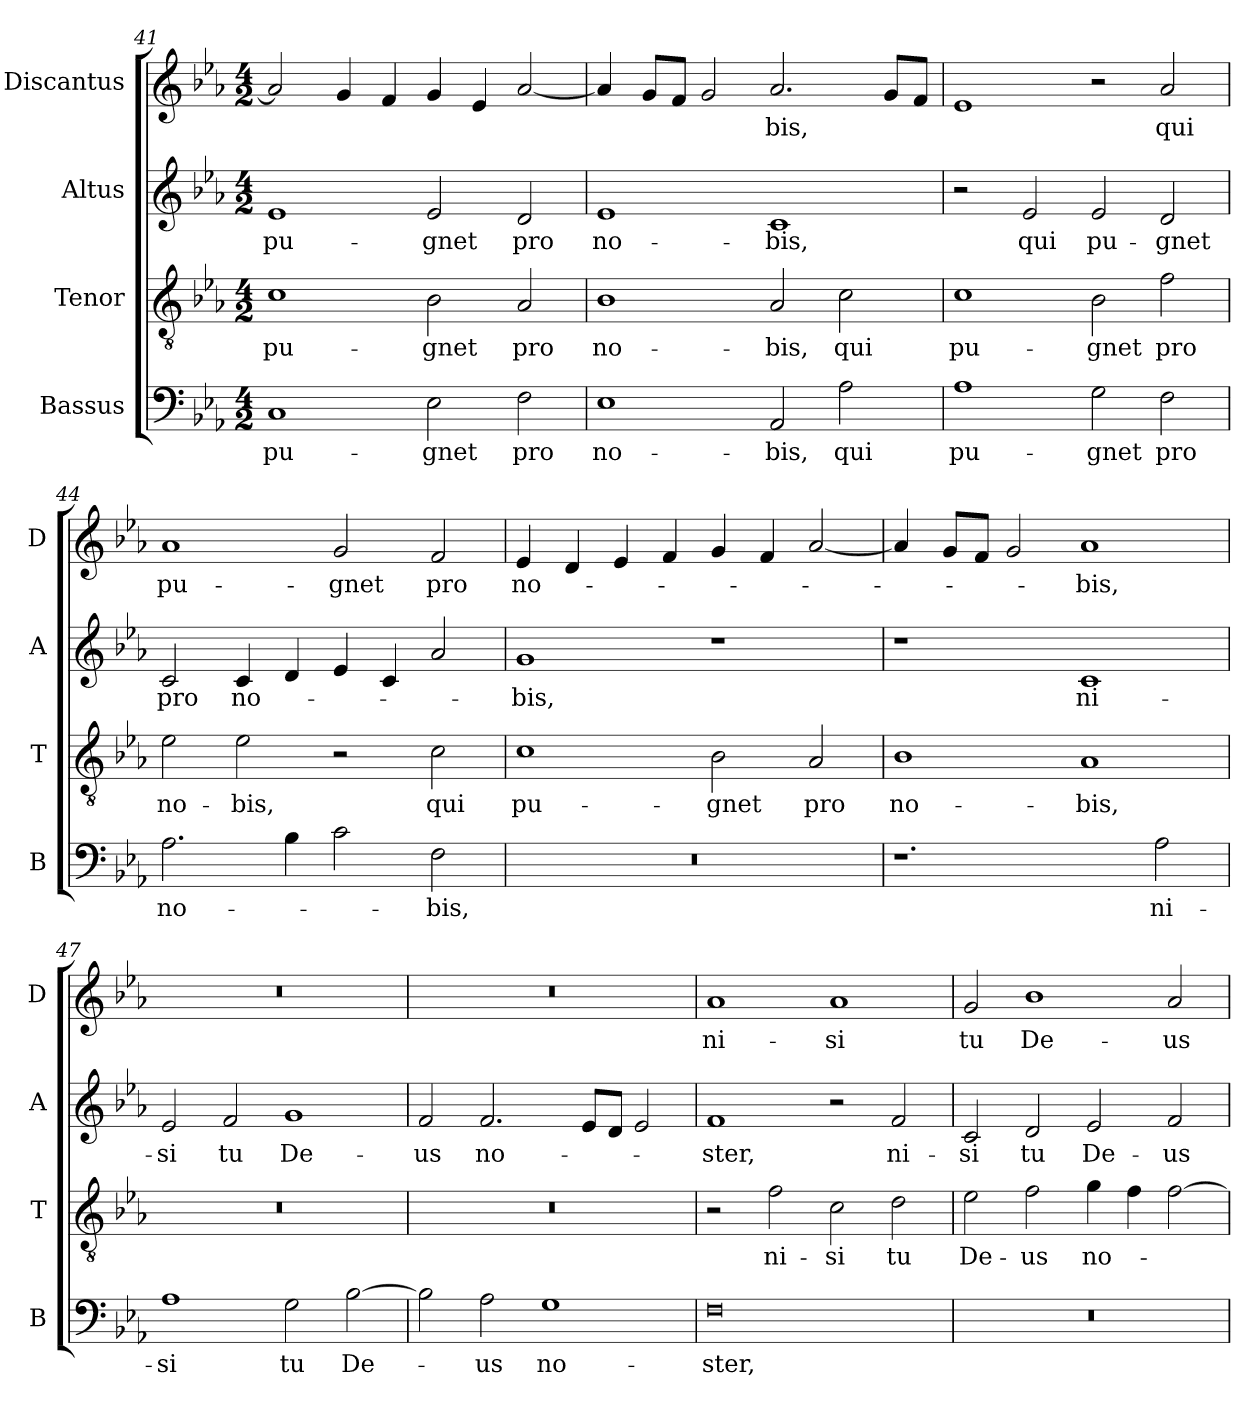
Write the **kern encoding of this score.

**kern	**text	**kern	**text	**kern	**text	**kern	**text
*part4	*part4	*part3	*part3	*part2	*part2	*part1	*part1
*staff4	*staff4	*staff3	*staff3	*staff2	*staff2	*staff1	*staff1
*I"Bassus	*	*I"Tenor	*	*I"Altus	*	*I"Discantus	*
*I'B	*	*I'T	*	*I'A	*	*I'D	*
*clefF4	*	*clefGv2	*	*clefG2	*	*clefG2	*
*k[b-e-a-]	*	*k[b-e-a-]	*	*k[b-e-a-]	*	*k[b-e-a-]	*
*E-:	*	*E-:	*	*E-:	*	*E-:	*
*M4/2	*	*M4/2	*	*M4/2	*	*M4/2	*
=41	=41	=41	=41	=41	=41	=41	=41
!	!LO:LY:b	!	!LO:LY:b	!	!LO:LY:b	!	!
1C	pu-	1c	pu-	1e-	pu-	2a-/]	.
.	.	.	.	.	.	4g/	.
.	.	.	.	.	.	4f/	.
!	!LO:LY:b	!	!LO:LY:b	!	!LO:LY:b	!	!
2E-\	-gnet	2B-\	-gnet	2e-/	-gnet	4g/	.
.	.	.	.	.	.	4e-/	.
!	!LO:LY:b	!	!LO:LY:b	!	!LO:LY:b	!	!
2F\	pro	2A-/	pro	2d/	pro	[2a-/	.
=42	=42	=42	=42	=42	=42	=42	=42
!	!LO:LY:b	!	!LO:LY:b	!	!LO:LY:b	!	!
1E-	no-	1B-	no-	1e-	no-	4a-/]	.
.	.	.	.	.	.	8g/L	.
.	.	.	.	.	.	8f/J	.
.	.	.	.	.	.	2g/	.
!	!LO:LY:b	!	!LO:LY:b	!	!LO:LY:b	!	!LO:LY:b
2AA-/	-bis,	2A-/	-bis,	1c	-bis,	2.a-/	-bis,
!	!LO:LY:b	!	!LO:LY:b	!	!	!	!
2A-\	qui	2c\	qui	.	.	.	.
.	.	.	.	.	.	8g/L	.
.	.	.	.	.	.	8f/J	.
=43	=43	=43	=43	=43	=43	=43	=43
!	!LO:LY:b	!	!LO:LY:b	!	!	!	!
1A-	pu-	1c	pu-	2r	.	1e-	.
!	!	!	!	!	!LO:LY:b	!	!
.	.	.	.	2e-/	qui	.	.
!	!LO:LY:b	!	!LO:LY:b	!	!LO:LY:b	!	!
2G\	-gnet	2B-\	-gnet	2e-/	pu-	2r	.
!	!LO:LY:b	!	!LO:LY:b	!	!LO:LY:b	!	!LO:LY:b
2F\	pro	2f\	pro	2d/	-gnet	2a-/	qui
!!LO:PB:g=z
=44	=44	=44	=44	=44	=44	=44	=44
!	!LO:LY:b	!	!LO:LY:b	!	!LO:LY:b	!	!LO:LY:b
2.A-\	no-	2e-\	no-	2c/	pro	1a-	pu-
!	!	!	!LO:LY:b	!	!LO:LY:b	!	!
.	.	2e-\	-bis,	4c/	no-	.	.
4B-\	.	.	.	4d/	.	.	.
!	!	!	!	!	!	!	!LO:LY:b
2c\	.	2r	.	4e-/	.	2g/	-gnet
.	.	.	.	4c/	.	.	.
!	!LO:LY:b	!	!LO:LY:b	!	!	!	!LO:LY:b
2F\	-bis,	2c\	qui	2a-/	.	2f/	pro
=45	=45	=45	=45	=45	=45	=45	=45
!	!	!	!LO:LY:b	!	!LO:LY:b	!	!LO:LY:b
0r	.	1c	pu-	1g	-bis,	4e-/	no-
.	.	.	.	.	.	4d/	.
.	.	.	.	.	.	4e-/	.
.	.	.	.	.	.	4f/	.
!	!	!	!LO:LY:b	!	!	!	!
.	.	2B-\	-gnet	1r	.	4g/	.
.	.	.	.	.	.	4f/	.
!	!	!	!LO:LY:b	!	!	!	!
.	.	2A-/	pro	.	.	[2a-/	.
=46	=46	=46	=46	=46	=46	=46	=46
!	!	!	!LO:LY:b	!	!	!	!
1.r	.	1B-	no-	1r	.	4a-/]	.
.	.	.	.	.	.	8g/L	.
.	.	.	.	.	.	8f/J	.
.	.	.	.	.	.	2g/	.
!	!	!	!LO:LY:b	!	!LO:LY:b	!	!LO:LY:b
.	.	1A-	-bis,	1c	ni-	1a-	-bis,
!	!LO:LY:b	!	!	!	!	!	!
2A-\	ni-	.	.	.	.	.	.
=47	=47	=47	=47	=47	=47	=47	=47
!	!LO:LY:b	!	!	!	!LO:LY:b	!	!
1A-	-si	0r	.	2e-/	-si	0r	.
!	!	!	!	!	!LO:LY:b	!	!
.	.	.	.	2f/	tu	.	.
!	!LO:LY:b	!	!	!	!LO:LY:b	!	!
2G\	tu	.	.	1g	De-	.	.
!	!LO:LY:b	!	!	!	!	!	!
[2B-\	De-	.	.	.	.	.	.
=48	=48	=48	=48	=48	=48	=48	=48
!	!	!	!	!	!LO:LY:b	!	!
2B-\]	.	0r	.	2f/	-us	0r	.
!	!LO:LY:b	!	!	!	!LO:LY:b	!	!
2A-\	-us	.	.	2.f/	no-	.	.
!	!LO:LY:b	!	!	!	!	!	!
1G	no-	.	.	.	.	.	.
.	.	.	.	8e-/L	.	.	.
.	.	.	.	8d/J	.	.	.
.	.	.	.	2e-/	.	.	.
=49	=49	=49	=49	=49	=49	=49	=49
!	!LO:LY:b	!	!	!	!LO:LY:b	!	!LO:LY:b
0F	-ster,	2r	.	1f	-ster,	1a-	ni-
!	!	!	!LO:LY:b	!	!	!	!
.	.	2f\	ni-	.	.	.	.
!	!	!	!LO:LY:b	!	!	!	!LO:LY:b
.	.	2c\	-si	2r	.	1a-	-si
!	!	!	!LO:LY:b	!	!LO:LY:b	!	!
.	.	2d\	tu	2f/	ni-	.	.
!!LO:LB:g=z
=50	=50	=50	=50	=50	=50	=50	=50
!	!	!	!LO:LY:b	!	!LO:LY:b	!	!LO:LY:b
0r	.	2e-\	De-	2c/	-si	2g/	tu
!	!	!	!LO:LY:b	!	!LO:LY:b	!	!LO:LY:b
.	.	2f\	-us	2d/	tu	1b-	De-
!	!	!	!LO:LY:b	!	!LO:LY:b	!	!
.	.	4g\	no-	2e-/	De-	.	.
.	.	4f\	.	.	.	.	.
!	!	!	!	!	!LO:LY:b	!	!LO:LY:b
.	.	[2f\	.	2f/	-us	2a-/	-us
=	=	=	=	=	=	=	=
*-	*-	*-	*-	*-	*-	*-	*-
